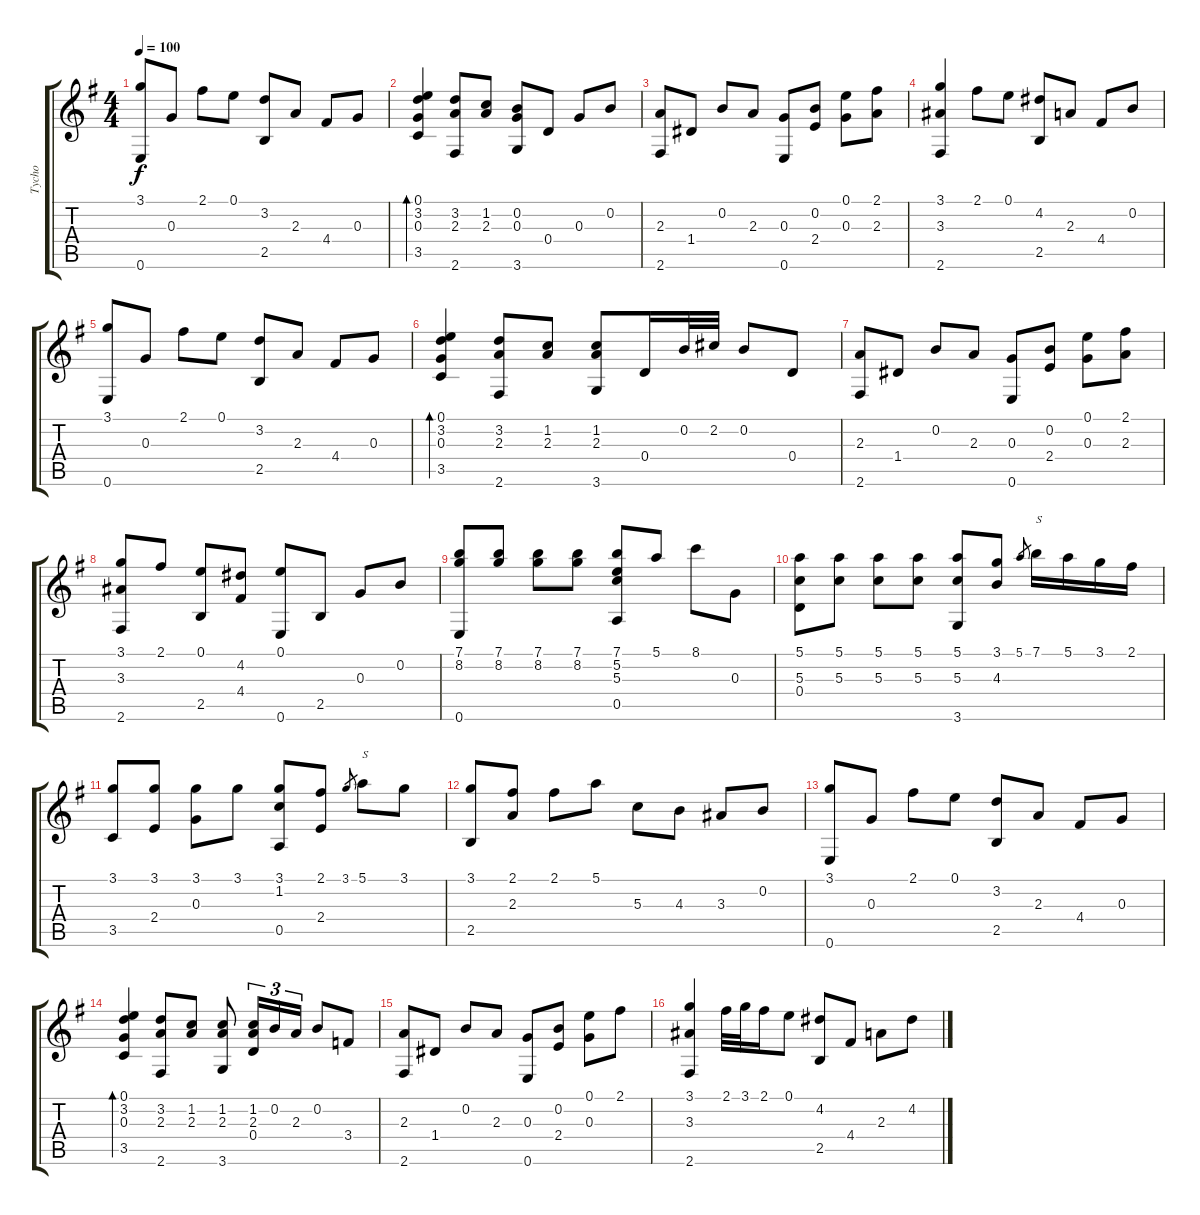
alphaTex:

\track ("Tycho" "Tycho") {instrument acousticguitarnylon}
\staff {score tabs}
\tuning (E4 B3 G3 D3 A2 E2) {hide}
\ts (4 4)
\tempo 100
\clef g2
\ks g
(3.1 0.6).8{dy f instrument acousticguitarnylon} 0.3.8 2.1.8 0.1.8 (3.2 2.5).8 2.3.8 4.4.8 0.3.8 |
(0.1 3.2 0.3 3.5).4{bd 480} (3.2 2.3 2.6).8 (1.2 2.3).8 (0.2 0.3 3.6).8 0.4.8 0.3.8 0.2.8 |
(2.3 2.6).8 1.4.8 0.2.8 2.3.8 (0.3 0.6).8 (0.2 2.4).8 (0.1 0.3).8 (2.1 2.3).8 |
(3.1 3.3 2.6).4 2.1.8 0.1.8 (4.2 2.5).8 2.3.8 4.4.8 0.2.8 |
(3.1 0.6).8 0.3.8 2.1.8 0.1.8 (3.2 2.5).8 2.3.8 4.4.8 0.3.8 |
(0.1 3.2 0.3 3.5).4{bd 480} (3.2 2.3 2.6).8 (1.2 2.3).8 (1.2 2.3 3.6).8 0.4.16 0.2.32 2.2.32 0.2.8 0.4.8 |
(2.3 2.6).8 1.4.8 0.2.8 2.3.8 (0.3 0.6).8 (0.2 2.4).8 (0.1 0.3).8 (2.1 2.3).8 |
(3.1 3.3 2.6).8 2.1.8 (0.1 2.5).8 (4.2 4.4).8 (0.1 0.6).8 2.5.8 0.3.8 0.2.8 |
(7.1 8.2 0.6).8 (7.1 8.2).8 (7.1 8.2).8 (7.1 8.2).8 (7.1 5.2 5.3 0.5).8 5.1.8 8.1.8 0.3.8 |
(5.1 5.3 0.4).8 (5.1 5.3).8 (5.1 5.3).8 (5.1 5.3).8 (5.1 5.3 3.6).8 (3.1 4.3).8 5.1.8{gr} 7.1.16{txt "S"} 5.1.16 3.1.16 2.1.16 |
(3.1 3.5).8 (3.1 2.4).8 (3.1 0.3).8 3.1.8 (3.1 1.2 0.5).8 (2.1 2.4).8 3.1.8{gr} 5.1.8{txt "S"} 3.1.8 |
(3.1 2.5).8 (2.1 2.3).8 2.1.8 5.1.8 5.3.8 4.3.8 3.3.8 0.2.8 |
(3.1 0.6).8 0.3.8 2.1.8 0.1.8 (3.2 2.5).8 2.3.8 4.4.8 0.3.8 |
(0.1 3.2 0.3 3.5).4{bd 480} (3.2 2.3 2.6).8 (1.2 2.3).8 (1.2 2.3 3.6).8 (1.2 2.3 0.4).16{tu (3 2)} 0.2.16{tu (3 2)} 2.3.16{tu (3 2)} 0.2.8 3.4.8 |
(2.3 2.6).8 1.4.8 0.2.8 2.3.8 (0.3 0.6).8 (0.2 2.4).8 (0.1 0.3).8 2.1.8 |
(3.1 3.3 2.6).4 2.1.32 3.1.32 2.1.16 0.1.8 (4.2 2.5).8 4.4.8 2.3.8 4.2.8
